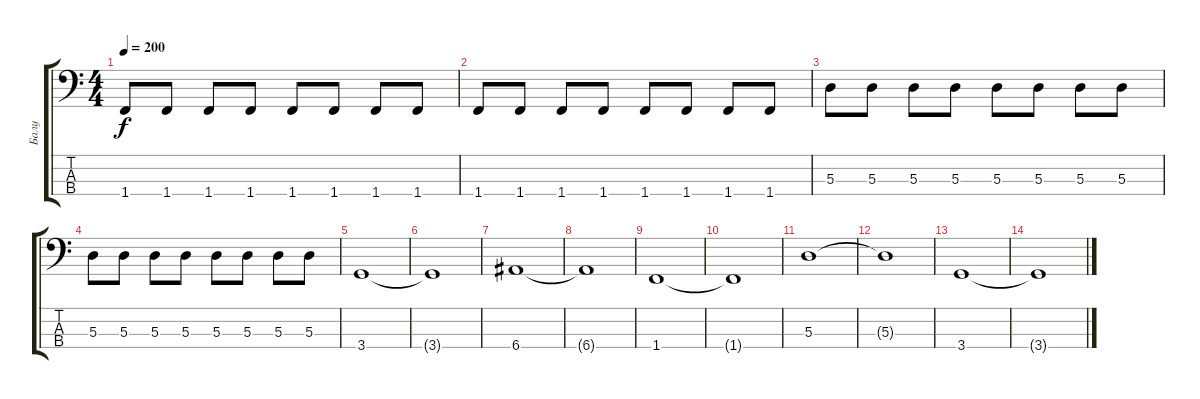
\track ("Балу" "Балу") {instrument electricbasspick}
\staff {score tabs}
\tuning (G2 D2 A1 E1) {hide}
\ts (4 4)
\tempo 200
\clef f4
\ks c
1.4.8{dy f} 1.4.8 1.4.8 1.4.8 1.4.8 1.4.8 1.4.8 1.4.8 |
1.4.8 1.4.8 1.4.8 1.4.8 1.4.8 1.4.8 1.4.8 1.4.8 |
5.3.8 5.3.8 5.3.8 5.3.8 5.3.8 5.3.8 5.3.8 5.3.8 |
5.3.8 5.3.8 5.3.8 5.3.8 5.3.8 5.3.8 5.3.8 5.3.8 |
3.4.1 |
3.4{t}.1 |
6.4.1 |
6.4{t}.1 |
1.4.1 |
1.4{t}.1 |
5.3.1 |
5.3{t}.1 |
3.4.1 |
3.4{t}.1
